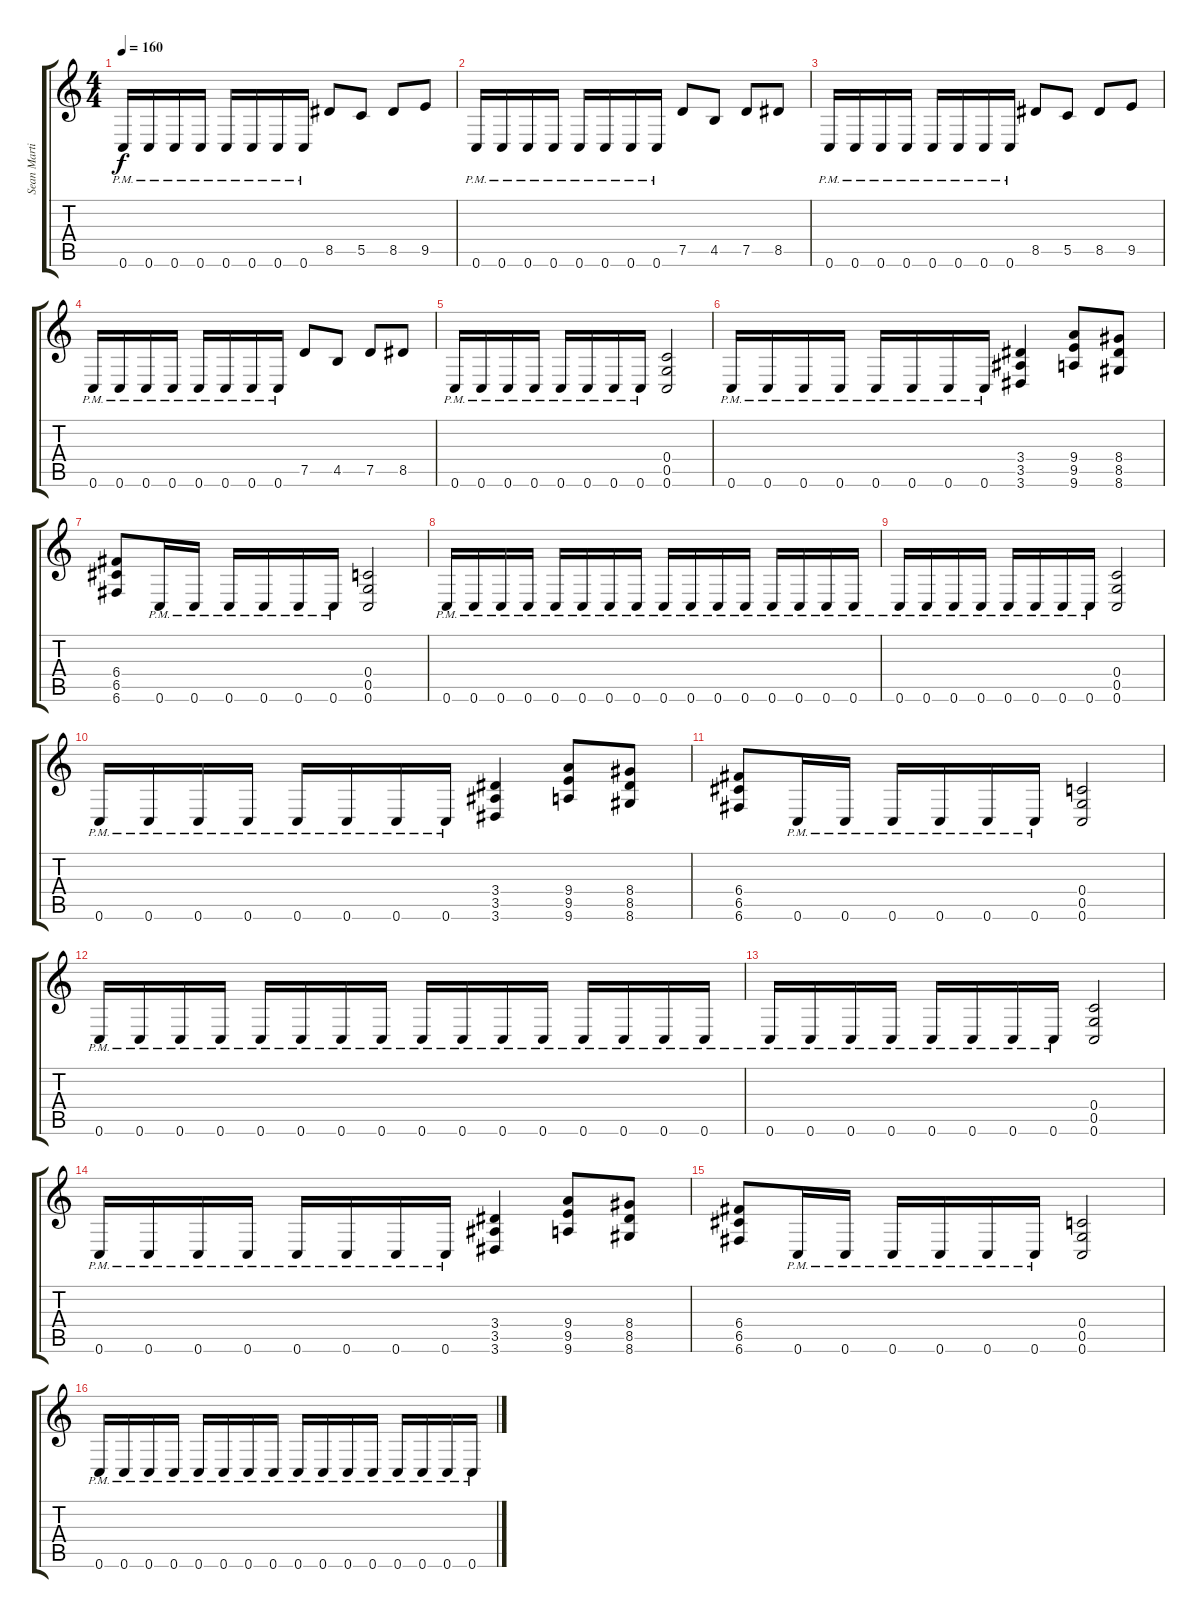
\track ("Sean Martin" "Sean Marti") {instrument distortionguitar}
\staff {score tabs}
\tuning (D4 A3 F3 C3 G2 C2) {hide}
\ts (4 4)
\tempo 160
\clef g2
\ks c
0.6{pm}.16{dy f} 0.6{pm}.16 0.6{pm}.16 0.6{pm}.16 0.6{pm}.16 0.6{pm}.16 0.6{pm}.16 0.6{pm}.16 8.5.8 5.5.8 8.5.8 9.5.8 |
0.6{pm}.16 0.6{pm}.16 0.6{pm}.16 0.6{pm}.16 0.6{pm}.16 0.6{pm}.16 0.6{pm}.16 0.6{pm}.16 7.5.8 4.5.8 7.5.8 8.5.8 |
0.6{pm}.16 0.6{pm}.16 0.6{pm}.16 0.6{pm}.16 0.6{pm}.16 0.6{pm}.16 0.6{pm}.16 0.6{pm}.16 8.5.8 5.5.8 8.5.8 9.5.8 |
0.6{pm}.16 0.6{pm}.16 0.6{pm}.16 0.6{pm}.16 0.6{pm}.16 0.6{pm}.16 0.6{pm}.16 0.6{pm}.16 7.5.8 4.5.8 7.5.8 8.5.8 |
\section ("" "")
0.6{pm}.16 0.6{pm}.16 0.6{pm}.16 0.6{pm}.16 0.6{pm}.16 0.6{pm}.16 0.6{pm}.16 0.6{pm}.16 (0.4 0.5 0.6).2 |
0.6{pm}.16 0.6{pm}.16 0.6{pm}.16 0.6{pm}.16 0.6{pm}.16 0.6{pm}.16 0.6{pm}.16 0.6{pm}.16 (3.4 3.5 3.6).4 (9.4 9.5 9.6).8 (8.4 8.5 8.6).8 |
(6.4 6.5 6.6).8 0.6{pm}.16 0.6{pm}.16 0.6{pm}.16 0.6{pm}.16 0.6{pm}.16 0.6{pm}.16 (0.4 0.5 0.6).2 |
0.6{pm}.16 0.6{pm}.16 0.6{pm}.16 0.6{pm}.16 0.6{pm}.16 0.6{pm}.16 0.6{pm}.16 0.6{pm}.16 0.6{pm}.16 0.6{pm}.16 0.6{pm}.16 0.6{pm}.16 0.6{pm}.16 0.6{pm}.16 0.6{pm}.16 0.6{pm}.16 |
0.6{pm}.16 0.6{pm}.16 0.6{pm}.16 0.6{pm}.16 0.6{pm}.16 0.6{pm}.16 0.6{pm}.16 0.6{pm}.16 (0.4 0.5 0.6).2 |
0.6{pm}.16 0.6{pm}.16 0.6{pm}.16 0.6{pm}.16 0.6{pm}.16 0.6{pm}.16 0.6{pm}.16 0.6{pm}.16 (3.4 3.5 3.6).4 (9.4 9.5 9.6).8 (8.4 8.5 8.6).8 |
(6.4 6.5 6.6).8 0.6{pm}.16 0.6{pm}.16 0.6{pm}.16 0.6{pm}.16 0.6{pm}.16 0.6{pm}.16 (0.4 0.5 0.6).2 |
0.6{pm}.16 0.6{pm}.16 0.6{pm}.16 0.6{pm}.16 0.6{pm}.16 0.6{pm}.16 0.6{pm}.16 0.6{pm}.16 0.6{pm}.16 0.6{pm}.16 0.6{pm}.16 0.6{pm}.16 0.6{pm}.16 0.6{pm}.16 0.6{pm}.16 0.6{pm}.16 |
0.6{pm}.16 0.6{pm}.16 0.6{pm}.16 0.6{pm}.16 0.6{pm}.16 0.6{pm}.16 0.6{pm}.16 0.6{pm}.16 (0.4 0.5 0.6).2 |
0.6{pm}.16 0.6{pm}.16 0.6{pm}.16 0.6{pm}.16 0.6{pm}.16 0.6{pm}.16 0.6{pm}.16 0.6{pm}.16 (3.4 3.5 3.6).4 (9.4 9.5 9.6).8 (8.4 8.5 8.6).8 |
(6.4 6.5 6.6).8 0.6{pm}.16 0.6{pm}.16 0.6{pm}.16 0.6{pm}.16 0.6{pm}.16 0.6{pm}.16 (0.4 0.5 0.6).2 |
0.6{pm}.16 0.6{pm}.16 0.6{pm}.16 0.6{pm}.16 0.6{pm}.16 0.6{pm}.16 0.6{pm}.16 0.6{pm}.16 0.6{pm}.16 0.6{pm}.16 0.6{pm}.16 0.6{pm}.16 0.6{pm}.16 0.6{pm}.16 0.6{pm}.16 0.6{pm}.16
